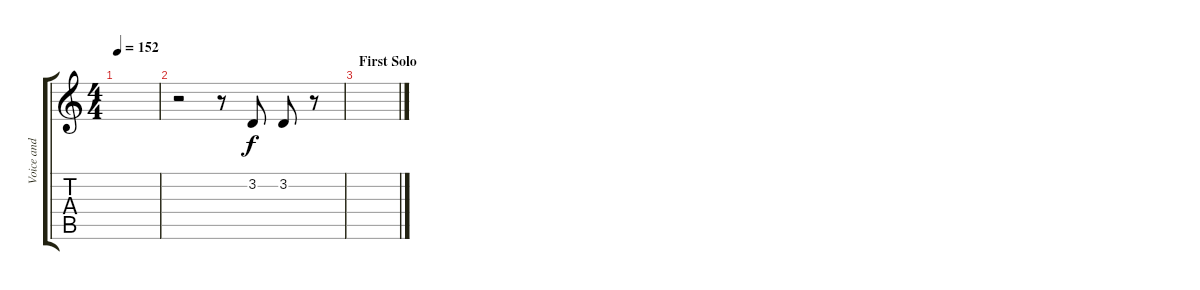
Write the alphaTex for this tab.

\track ("Voice and Lyrics" "Voice and ") {instrument clarinet}
\staff {score tabs}
\tuning (E4 B3 G3 D3 A2 E2) {hide}
\ts (4 4)
\tempo 152
\clef g2
\ks c
|
r.2 r.8 3.2.8 3.2.8 r.8 |
\section ("" "First Solo")
